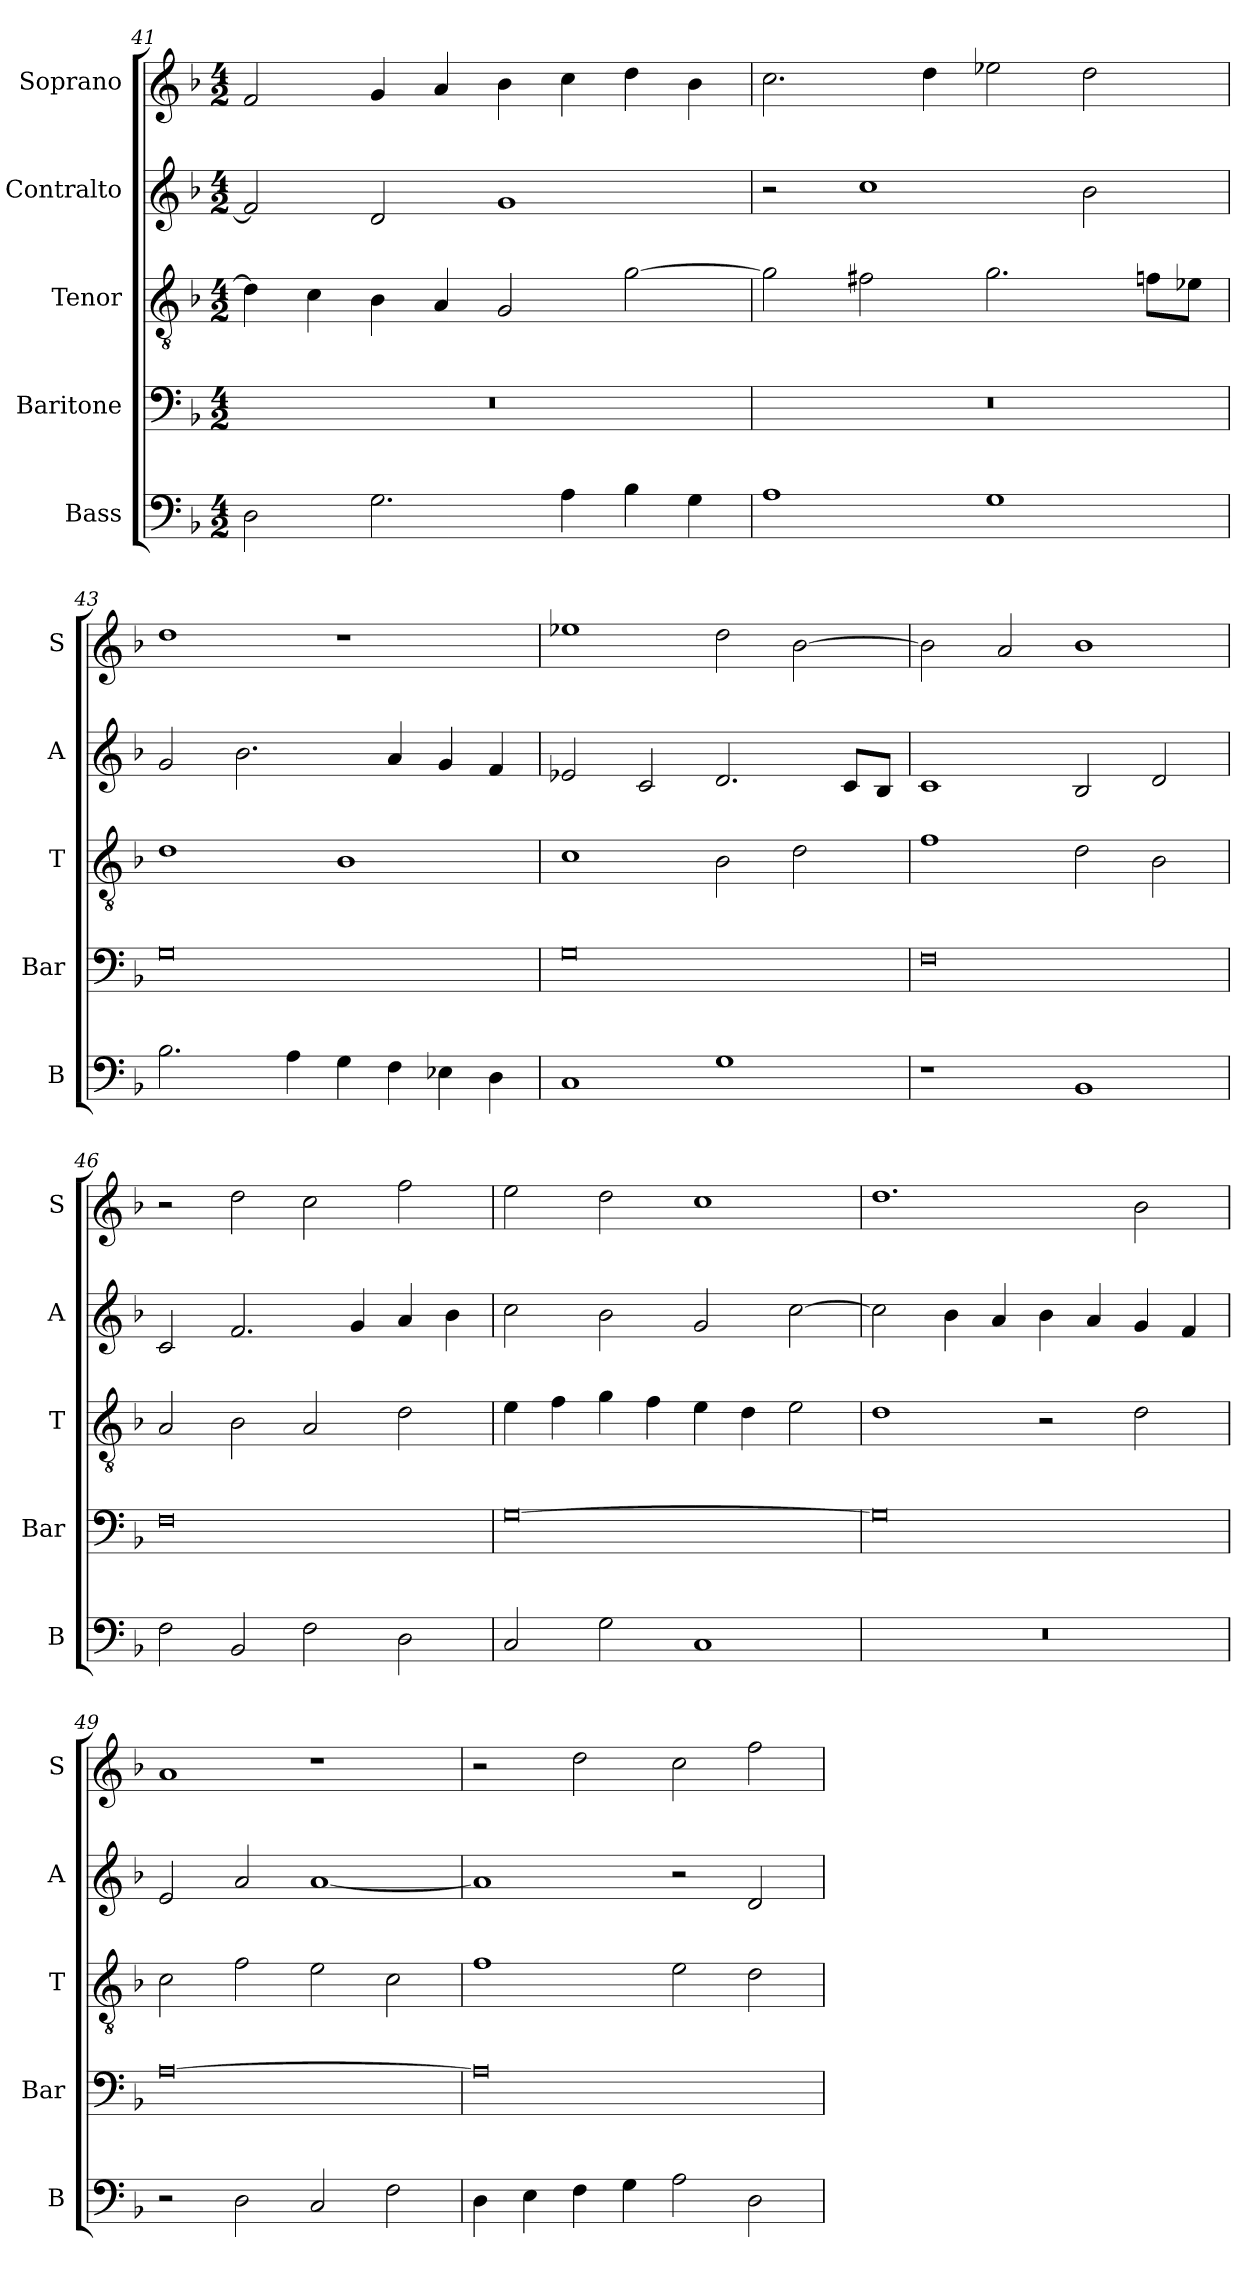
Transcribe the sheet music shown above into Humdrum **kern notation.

**kern	**kern	**kern	**kern	**kern
*part5	*part4	*part3	*part2	*part1
*staff5	*staff4	*staff3	*staff2	*staff1
*I"Bass	*I"Baritone	*I"Tenor	*I"Contralto	*I"Soprano
*I'B	*I'Bar	*I'T	*I'A	*I'S
*clefF4	*clefF4	*clefGv2	*clefG2	*clefG2
*k[b-]	*k[b-]	*k[b-]	*k[b-]	*k[b-]
*G:dor	*G:dor	*G:dor	*G:dor	*G:dor
*M4/2	*M4/2	*M4/2	*M4/2	*M4/2
=41	=41	=41	=41	=41
2D	0r	4d]	2f]	2f
.	.	4c	.	.
2.G	.	4B-	2d	4g
.	.	4A	.	4a
.	.	2G	1g	4b-
4A	.	.	.	4cc
4B-	.	[2g	.	4dd
4G	.	.	.	4b-
=42	=42	=42	=42	=42
1A	0r	2g]	2r	2.cc
.	.	2f#X	1cc	.
.	.	.	.	4dd
1G	.	2.g	.	2ee-X
.	.	.	2b-	2dd
.	.	8fn\L	.	.
.	.	8e-X\J	.	.
=43	=43	=43	=43	=43
2.B-	0G	1d	2g	1dd
.	.	.	2.b-	.
4A	.	.	.	.
4G	.	1B-	.	1r
4F	.	.	4a	.
4E-X	.	.	4g	.
4D	.	.	4f	.
=44	=44	=44	=44	=44
1C	0G	1c	2e-X	1ee-X
.	.	.	2c	.
1G	.	2B-	2.d	2dd
.	.	2d	.	[2b-
.	.	.	8c/L	.
.	.	.	8B-/J	.
=45	=45	=45	=45	=45
1r	0F	1f	1c	2b-]
.	.	.	.	2a
1BB-	.	2d	2B-	1b-
.	.	2B-	2d	.
=46	=46	=46	=46	=46
2F	0F	2A	2c	2r
2BB-	.	2B-	2.f	2dd
2F	.	2A	.	2cc
.	.	.	4g	.
2D	.	2d	4a	2ff
.	.	.	4b-	.
=47	=47	=47	=47	=47
2C	[0G	4e	2cc	2ee
.	.	4f	.	.
2G	.	4g	2b-	2dd
.	.	4f	.	.
1C	.	4e	2g	1cc
.	.	4d	.	.
.	.	2e	[2cc	.
=48	=48	=48	=48	=48
0r	0G]	1d	2cc]	1.dd
.	.	.	4b-	.
.	.	.	4a	.
.	.	2r	4b-	.
.	.	.	4a	.
.	.	2d	4g	2b-
.	.	.	4f	.
=49	=49	=49	=49	=49
2r	[0A	2c	2e	1a
2D	.	2f	2a	.
2C	.	2e	[1a	1r
2F	.	2c	.	.
=50	=50	=50	=50	=50
4D	0A]	1f	1a]	2r
4E	.	.	.	.
4F	.	.	.	2dd
4G	.	.	.	.
2A	.	2e	2r	2cc
2D	.	2d	2d	2ff
=	=	=	=	=
*-	*-	*-	*-	*-
